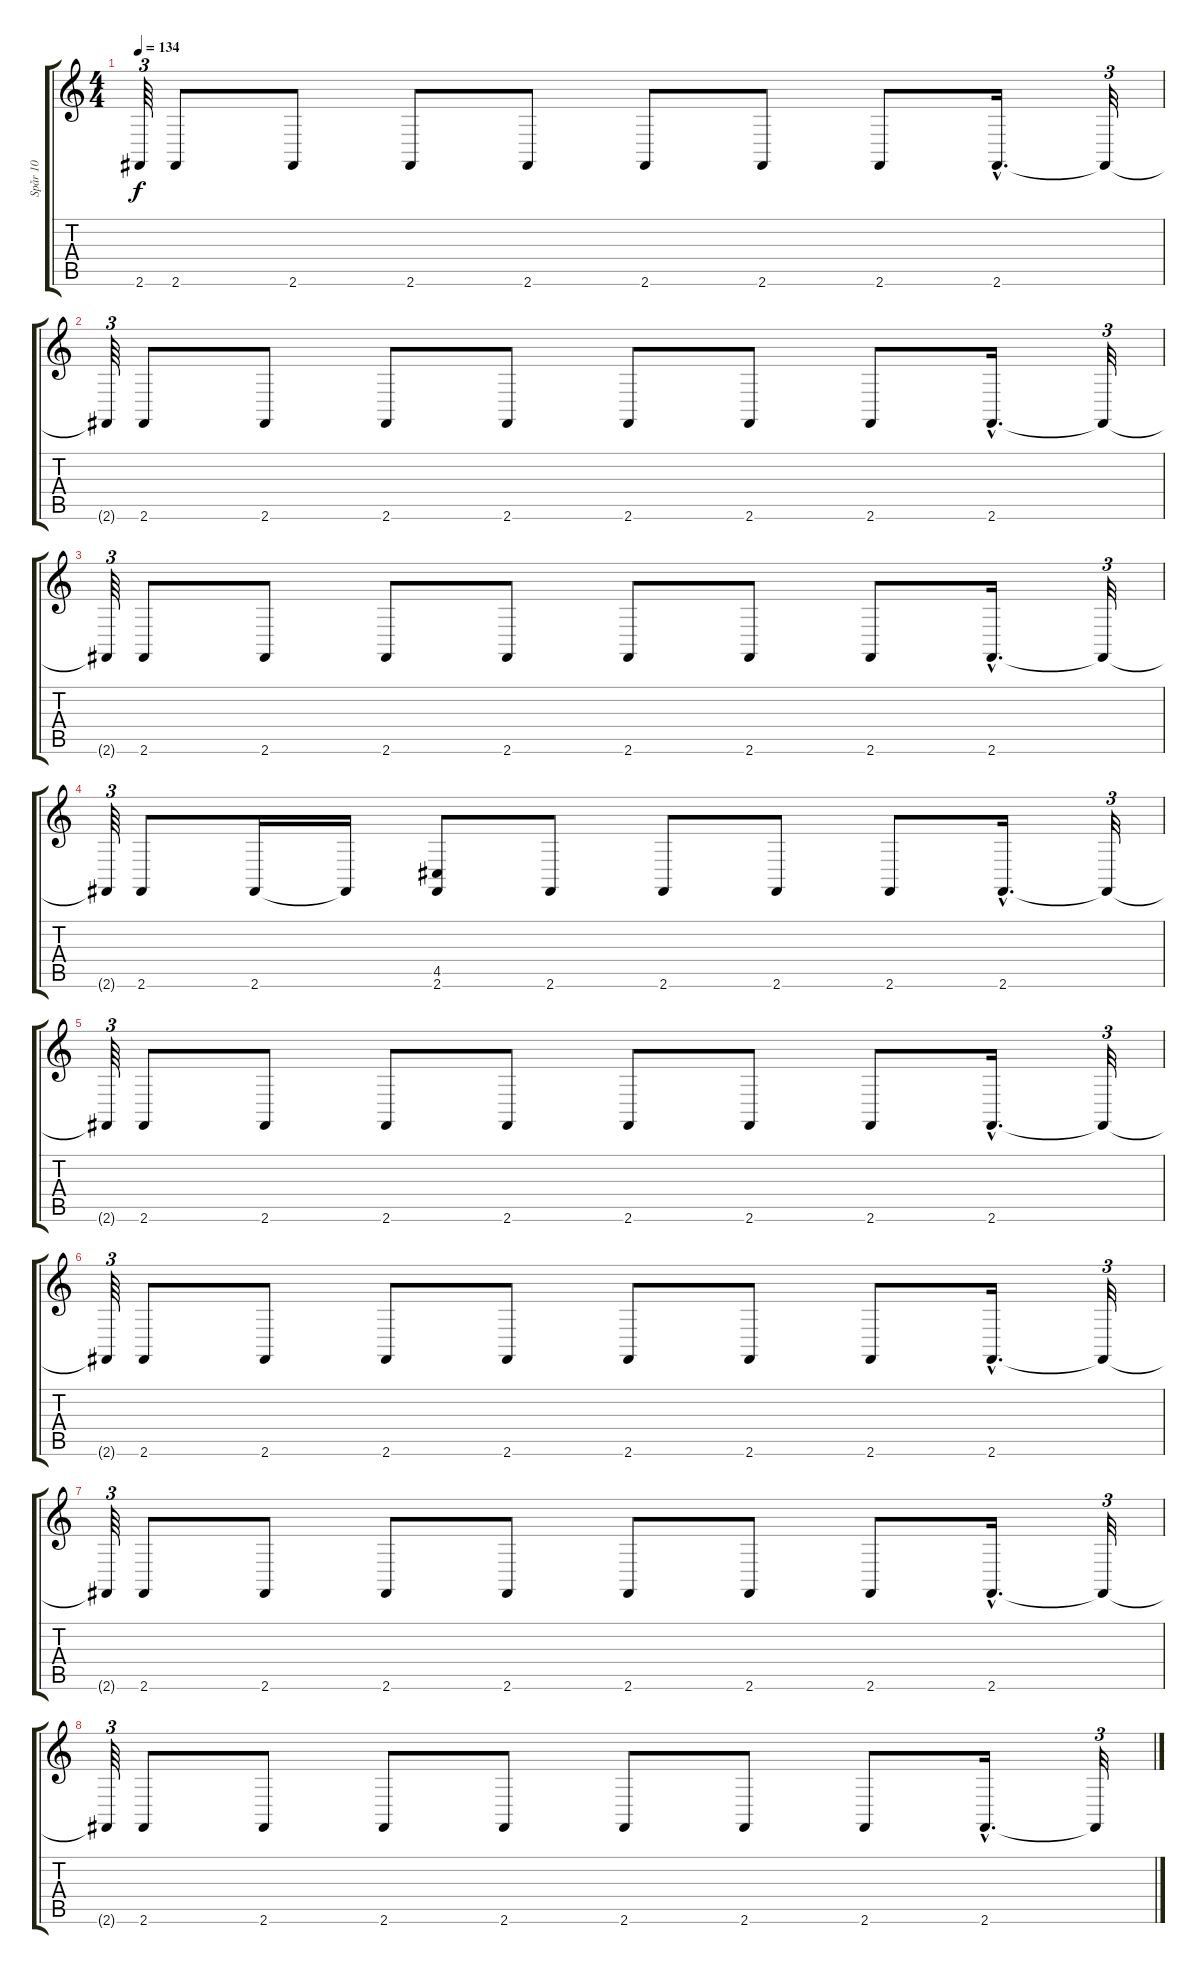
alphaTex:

\track ("Spår 10" "Spår 10") {instrument celesta}
\staff {score tabs}
\tuning (E4 B3 G3 D3 A2 E2) {hide}
\ts (4 4)
\tempo 134
\clef g2
\ks c
2.6{t}.64{tu (3 2) dy f} 2.6.8 2.6.8 2.6.8 2.6.8 2.6.8 2.6.8 2.6.8 2.6{hac}.16{d} 2.6{t}.32{tu (3 2)} |
2.6{t}.64{tu (3 2)} 2.6.8 2.6.8 2.6.8 2.6.8 2.6.8 2.6.8 2.6.8 2.6{hac}.16{d} 2.6{t}.32{tu (3 2)} |
2.6{t}.64{tu (3 2)} 2.6.8 2.6.8 2.6.8 2.6.8 2.6.8 2.6.8 2.6.8 2.6{hac}.16{d} 2.6{t}.32{tu (3 2)} |
2.6{t}.64{tu (3 2)} 2.6.8 2.6.16 2.6{t}.16 (4.5 2.6).8 2.6.8 2.6.8 2.6.8 2.6.8 2.6{hac}.16{d} 2.6{t}.32{tu (3 2)} |
2.6{t}.64{tu (3 2)} 2.6.8 2.6.8 2.6.8 2.6.8 2.6.8 2.6.8 2.6.8 2.6{hac}.16{d} 2.6{t}.32{tu (3 2)} |
2.6{t}.64{tu (3 2)} 2.6.8 2.6.8 2.6.8 2.6.8 2.6.8 2.6.8 2.6.8 2.6{hac}.16{d} 2.6{t}.32{tu (3 2)} |
2.6{t}.64{tu (3 2)} 2.6.8 2.6.8 2.6.8 2.6.8 2.6.8 2.6.8 2.6.8 2.6{hac}.16{d} 2.6{t}.32{tu (3 2)} |
2.6{t}.64{tu (3 2)} 2.6.8 2.6.8 2.6.8 2.6.8 2.6.8 2.6.8 2.6.8 2.6{hac}.16{d} 2.6{t}.32{tu (3 2)}
